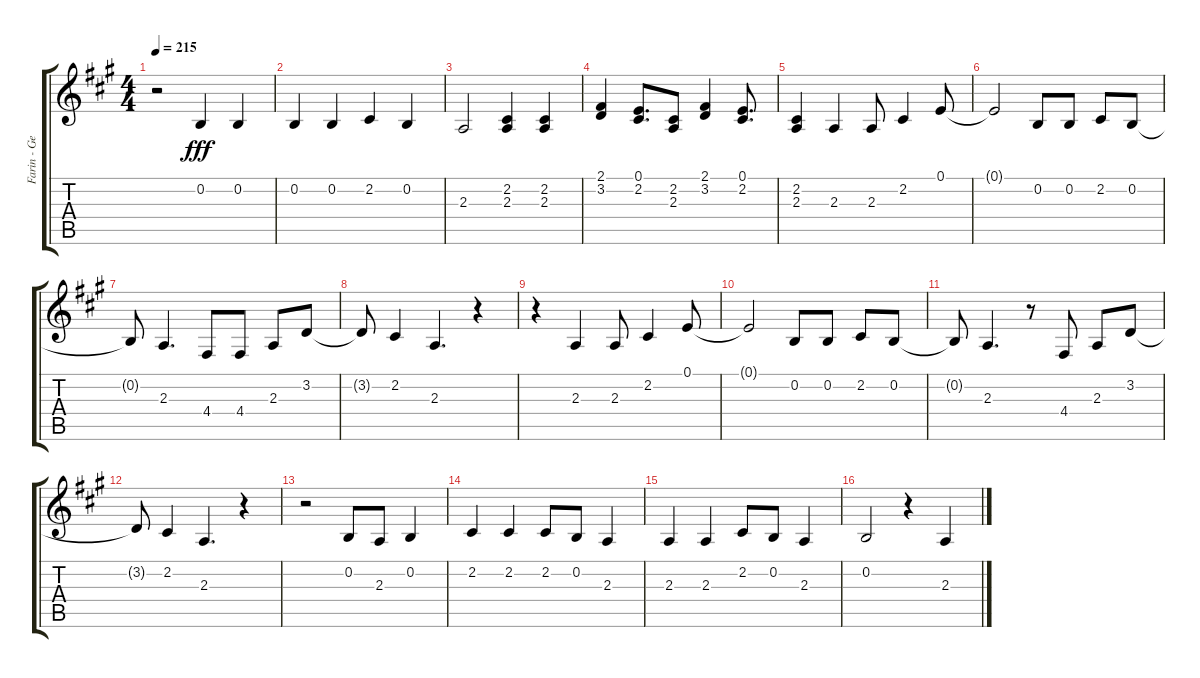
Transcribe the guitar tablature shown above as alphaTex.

\track ("Farin - Gesang" "Farin - Ge") {instrument bassoon}
\staff {score tabs}
\tuning (E4 B3 G3 D3 A2 E2) {hide}
\ts (4 4)
\tempo 215
\clef g2
\ks a
r.2{dy fff} 0.2.4 0.2.4 |
0.2.4 0.2.4 2.2.4 0.2.4 |
2.3.2 (2.2 2.3).4 (2.2 2.3).4 |
(2.1 3.2).4 (0.1 2.2).8{d} (2.2 2.3).8 (2.1 3.2).4 (0.1 2.2).8{d} |
(2.2 2.3).4 2.3.4 2.3.8 2.2.4 0.1.8 |
0.1{t}.2 0.2.8 0.2.8 2.2.8 0.2.8 |
0.2{t}.8 2.3.4{d} 4.4.8 4.4.8 2.3.8 3.2.8 |
3.2{t}.8 2.2.4 2.3.4{d} r.4 |
r.4 2.3.4 2.3.8 2.2.4 0.1.8 |
0.1{t}.2 0.2.8 0.2.8 2.2.8 0.2.8 |
0.2{t}.8 2.3.4{d} r.8 4.4.8 2.3.8 3.2.8 |
3.2{t}.8 2.2.4 2.3.4{d} r.4 |
r.2 0.2.8 2.3.8 0.2.4 |
2.2.4 2.2.4 2.2.8 0.2.8 2.3.4 |
2.3.4 2.3.4 2.2.8 0.2.8 2.3.4 |
0.2.2 r.4 2.3.4
